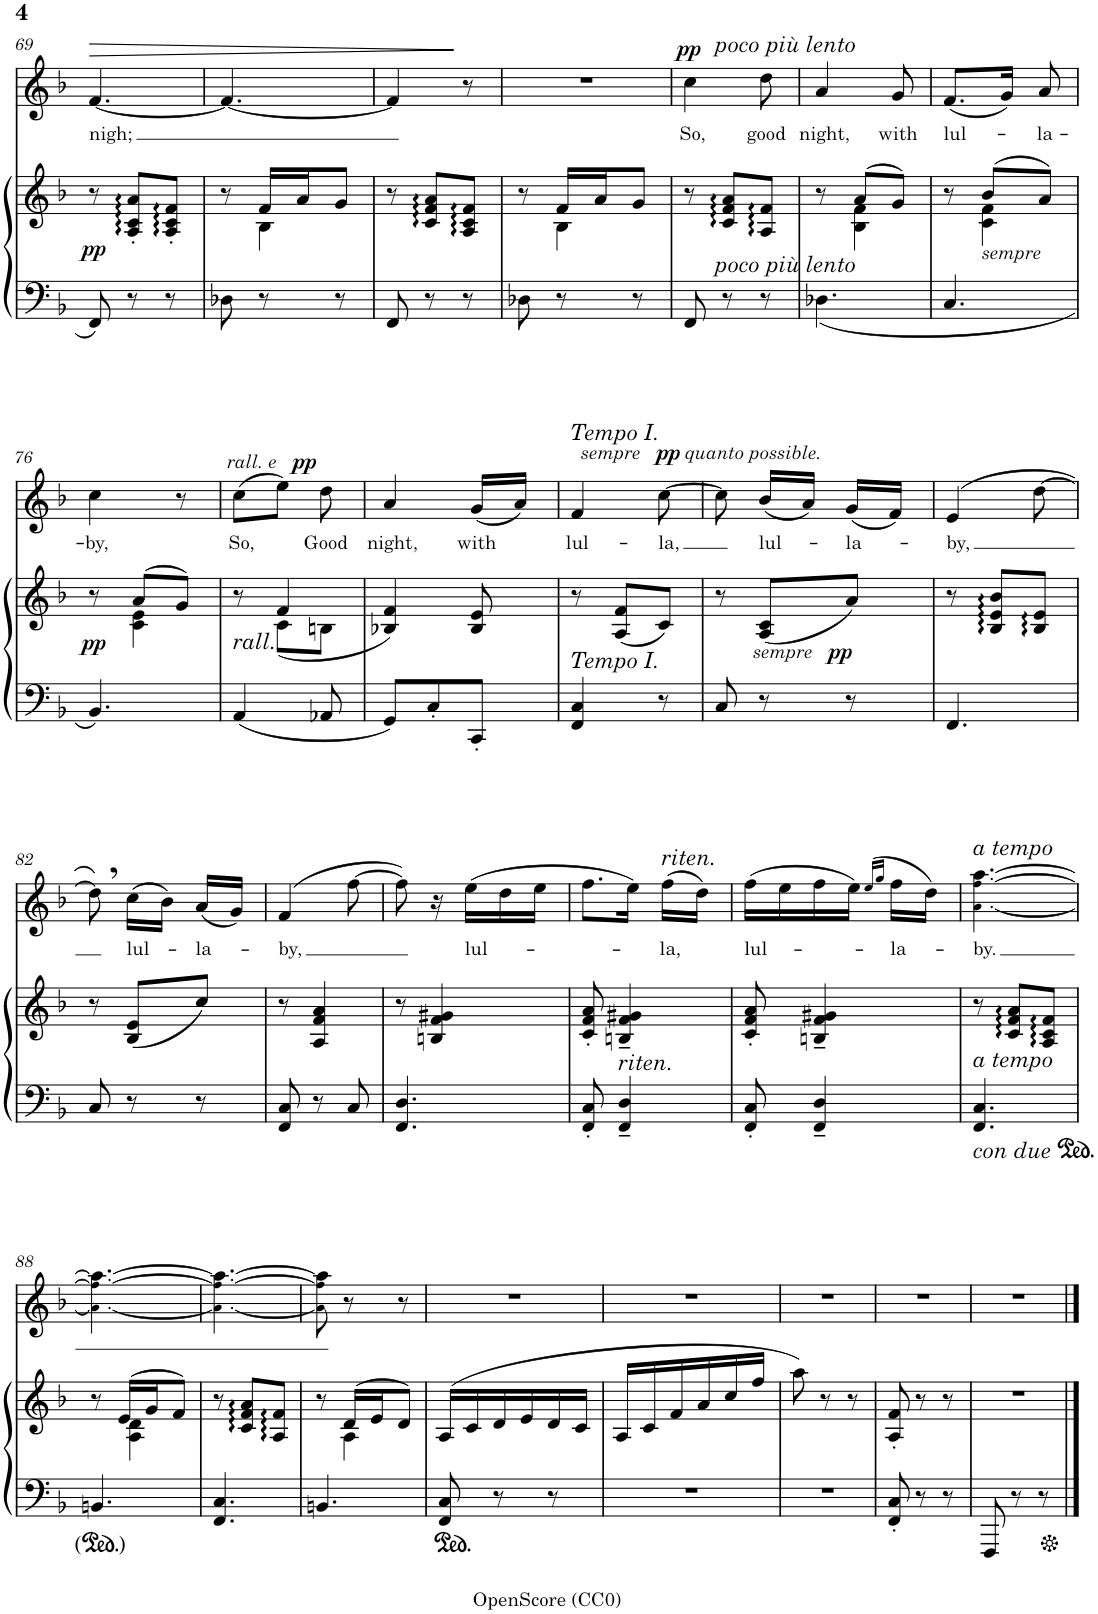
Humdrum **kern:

**kern	**kern	**dynam	**kern	**text	**dynam
*part2	*part2	*part2	*part1	*part1	*part1
*staff3	*staff2	*staff2/3	*staff1	*staff1	*staff1
*I"Piano	*	*	*I"Voice	*	*
*I'Pno	*	*	*	*	*
!!LO:PB:g=z
*clefF4	*clefG2	*	*clefG2	*	*
*k[b-]	*k[b-]	*	*k[b-]	*	*
*M3/8	*M3/8	*	*M3/8	*	*
=69	=69	=69	=69	=69	=69
!	!	!LO:DY:b	!	!LO:LY:b	!LO:HP:b
8FF/	8r	pp	[4.f/	nigh;	>
8r	8A/' 8c/' 8a/'L	.	.	.	.
8r	8A/' 8c/' 8f/'J	.	.	.	.
=70	=70	=70	=70	=70	=70
*	*^	*	*	*	*
8D-X\	8r	8ryy	.	4.f/_	.	.
8r	16f/LL	4B-\	.	.	.	.
.	16a/J	.	.	.	.	.
8r	8g/J	.	.	.	.	.
*	*v	*v	*	*	*	*
=71	=71	=71	=71	=71	=71
8FF/	8r	.	4f/]	.	.
8r	8c/ 8f/ 8a/L	.	.	.	.
8r	8A/ 8c/ 8f/J	.	8r	.	]
=72	=72	=72	=72	=72	=72
*	*^	*	*	*	*
8D-X\	8r	8ryy	.	4.r	.	.
8r	16f/LL	4B-\	.	.	.	.
.	16a/J	.	.	.	.	.
8r	8g/J	.	.	.	.	.
*	*v	*v	*	*	*	*
=73	=73	=73	=73	=73	=73
!	!	!	!LO:TX:a:i:t=poco più lento	!	!
!	!LO:TX:b:i:t=poco più lento	!	!	!	!
!	!	!	!	!LO:LY:b	!LO:DY:a
8FF/	8r	.	4cc\	So,	pp
8r	8c/ 8f/ 8a/L	.	.	.	.
!	!	!	!	!LO:LY:b	!
8r	8A/ 8f/J	.	8dd\	good	.
=74	=74	=74	=74	=74	=74
*	*^	*	*	*	*
!	!	!	!	!	!LO:LY:b	!
4.D-X\	8r	8ryy	.	4a/	night,	.
.	(8a/L	4B-\ 4f\	.	.	.	.
!	!	!	!	!	!LO:LY:b	!
.	8g/J)	.	.	8g/	with	.
=75	=75	=75	=75	=75	=75	=75
!	!	!	!	!	!LO:LY:b	!
4.C/	8r	8ryy	.	(8.f/L	lul-	.
!	!LO:TX:b:i:t=sempre	!	!	!	!	!
.	(8b-/L	4c\ 4f\	.	.	.	.
.	.	.	.	16g/Jk)	.	.
!	!	!	!	!	!LO:LY:b	!
.	8a/J)	.	.	8a/	-la-	.
!!LO:LB:g=z
=76	=76	=76	=76	=76	=76	=76
!	!	!	!LO:DY:b	!	!LO:LY:b	!
4.BB-/	8r	8ryy	pp	4cc\	-by,	.
.	(8a/L	4c\ 4e\	.	.	.	.
.	8g/J)	.	.	8r	.	.
=77	=77	=77	=77	=77	=77	=77
!	!LO:TX:b:i:t=rall.	!	!	!	!	!
!	!	!	!	!	!LO:LY:b	!LO:DY:a
!	!	!	!	!	!	!LO:DY:n=1:a
4AA/	8r	8ryy	.	(8cc\L	So,	other-dynamics pp
.	4f/	(8c\L	.	8ee\J)	.	.
!	!	!	!	!	!LO:LY:b	!
8AA-X/	.	8Bn\J	.	8dd\	Good	.
=78	=78	=78	=78	=78	=78	=78
!	!	!	!	!	!LO:LY:b	!
*	*v	*v	*	*	*	*
8GG/L	4B-X/ 4f/)	.	4a/	night,	.
8C'/	.	.	.	.	.
!	!	!	!	!LO:LY:b	!
8CC'/J	8B-/ 8e/	.	(16g/LL	with	.
.	.	.	16a/JJ)	.	.
=79	=79	=79	=79	=79	=79
!	!	!	!LO:TX:a:i:t=Tempo I.	!	!
!	!LO:TX:b:i:t=Tempo I.	!	!	!	!
!	!	!	!	!LO:LY:b	!
4FF/ 4C/	8r	.	4f/	lul-	.
.	(8A/ 8f/L	.	.	.	.
!	!	!	!	!LO:LY:b	!LO:DY:a
!	!	!	!	!	!LO:DY:n=1:a
!	!	!	!	!	!LO:DY:n=2:a
8r	8c/J)	.	[8cc\	-la,	other-dynamics pp other-dynamics
=80	=80	=80	=80	=80	=80
8C/	8r	.	8cc\]	.	.
!	!	!LO:DY:b	!	!LO:LY:b	!
!	!	!LO:DY:n=1:b	!	!	!
8r	(8A/ 8c/L	other-dynamics pp	(16b-/LL	lul-	.
.	.	.	16a/JJ)	.	.
!	!	!	!	!LO:LY:b	!
8r	8a/J)	.	(16g/LL	-la-	.
.	.	.	16f/JJ)	.	.
=81	=81	=81	=81	=81	=81
!	!	!	!	!LO:LY:b	!
4.FF/	8r	.	(4e/	-by,	.
.	8B-/ 8e/ 8b-/L	.	.	.	.
.	8B-/ 8e/J	.	[8dd\	.	.
!!LO:LB:g=z
=82	=82	=82	=82	=82	=82
8C/	8r	.	8dd,\])	.	.
!	!	!	!	!LO:LY:b	!
8r	(8B-/ 8e/L	.	(16cc\LL	lul-	.
.	.	.	16b-\JJ)	.	.
!	!	!	!	!LO:LY:b	!
8r	8cc/J)	.	(16a/LL	-la-	.
.	.	.	16g/JJ)	.	.
=83	=83	=83	=83	=83	=83
!	!	!	!	!LO:LY:b	!
8FF/ 8C/	8r	.	(4f/	-by,	.
8r	4A/ 4f/ 4a/	.	.	.	.
8C/	.	.	[8ff\	.	.
=84	=84	=84	=84	=84	=84
4.FF/ 4.D/	8r	.	8ff\])	.	.
.	4Bn/ 4f/ 4g#X/	.	16r	.	.
!	!	!	!	!LO:LY:b	!
.	.	.	(16ee\LL	lul-	.
.	.	.	16dd\	.	.
.	.	.	16ee\JJ	.	.
=85	=85	=85	=85	=85	=85
8FF/' 8C/'	8c/' 8f/' 8a/'	.	8.ff\L	.	.
!	!LO:TX:b:i:t=riten.	!	!	!	!
4FF/~ 4D/~	4Bn/~ 4f/~ 4g#X/~	.	.	.	.
.	.	.	16ee\Jk)	.	.
!	!	!	!LO:TX:a:i:t=riten.	!	!
!	!	!	!	!LO:LY:b	!
.	.	.	(16ff\LL	-la,	.
.	.	.	16dd\JJ)	.	.
=86	=86	=86	=86	=86	=86
!	!	!	!	!LO:LY:b	!
8FF/' 8C/'	8c/' 8f/' 8a/'	.	(16ff\LL	lul-	.
.	.	.	16ee\	.	.
4FF/~ 4D/~	4Bn/~ 4f/~ 4g#X/~	.	16ff\	.	.
.	.	.	16ee\JJ)	.	.
.	.	.	(>16qee/LL	.	.
.	.	.	16qgg/JJ	.	.
!	!	!	!	!LO:LY:b	!
.	.	.	16ff\LL	-la-	.
.	.	.	16dd\JJ)	.	.
=87	=87	=87	=87	=87	=87
!	!	!	!LO:TX:a:i:t=a tempo	!	!
!	!LO:TX:b:i:t=a tempo	!	!	!	!
!	!	!	!	!LO:LY:b	!
4.FF/ 4.C/	8r	.	4.a\ 4.ff\ [4.aa\	-by.	.
.	8c/ 8f/ 8a/L	.	.	.	.
.	8A/ 8c/ 8f/J	.	.	.	.
!!LO:LB:g=z
=88	=88	=88	=88	=88	=88
*	*^	*	*	*	*
4.BBn/	8r	8ryy	.	4.a\ 4.ff\ 4.aa\_	.	.
.	(16e/LL	4A\ 4d\	.	.	.	.
.	16g/J	.	.	.	.	.
.	8f/J)	.	.	.	.	.
*	*v	*v	*	*	*	*
=89	=89	=89	=89	=89	=89
4.FF/ 4.C/	8r	.	4.a\ 4.ff\ 4.aa\_	.	.
.	8c/ 8f/ 8a/L	.	.	.	.
.	8A/ 8f/J	.	.	.	.
=90	=90	=90	=90	=90	=90
*	*^	*	*	*	*
4.BBn/	8r	8ryy	.	8a\ 8ff\ 8aa\]	.	.
.	(16d/LL	4A\	.	8r	.	.
.	16e/J	.	.	.	.	.
.	8d/J)	.	.	8r	.	.
*	*v	*v	*	*	*	*
=91	=91	=91	=91	=91	=91
8FF/ 8C/	(16A/LL	.	4.r	.	.
.	16c/	.	.	.	.
8r	16d/	.	.	.	.
.	16e/	.	.	.	.
8r	16d/	.	.	.	.
.	16c/JJ	.	.	.	.
=92	=92	=92	=92	=92	=92
4.r	16A/LL	.	4.r	.	.
.	16c/	.	.	.	.
.	16f/	.	.	.	.
.	16a/	.	.	.	.
.	16cc/	.	.	.	.
.	16ff/JJ	.	.	.	.
=93	=93	=93	=93	=93	=93
4.r	8aa\)	.	4.r	.	.
.	8r	.	.	.	.
.	8r	.	.	.	.
=94	=94	=94	=94	=94	=94
8FF/' 8C/'	8A/' 8f/'	.	4.r	.	.
8r	8r	.	.	.	.
8r	8r	.	.	.	.
=95	=95	=95	=95	=95	=95
8FFF/	4.r	.	4.r	.	.
8r	.	.	.	.	.
8r	.	.	.	.	.
==	==	==	==	==	==
*-	*-	*-	*-	*-	*-
